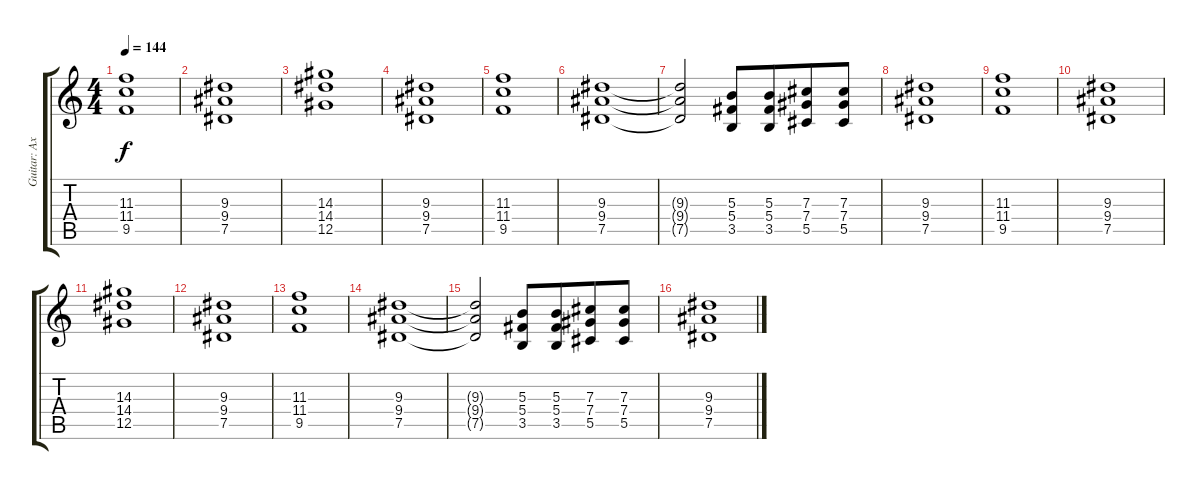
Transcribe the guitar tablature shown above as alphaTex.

\track ("Guitar: Axel" "Guitar: Ax") {instrument acousticguitarsteel}
\staff {score tabs}
\tuning (Eb4 Bb3 Gb3 Db3 Ab2 Eb2) {hide}
\ts (4 4)
\tempo 144
\clef g2
\ks c
(11.3 11.4 9.5).1{dy f} |
(9.3 9.4 7.5).1 |
(14.3 14.4 12.5).1 |
(9.3 9.4 7.5).1 |
(11.3 11.4 9.5).1 |
(9.3 9.4 7.5).1 |
(9.3{t} 9.4{t} 7.5{t}).2 (5.3 5.4 3.5).8 (5.3 5.4 3.5).8{beam merge} (7.3 7.4 5.5).8 (7.3 7.4 5.5).8 |
(9.3 9.4 7.5).1 |
(11.3 11.4 9.5).1 |
(9.3 9.4 7.5).1 |
(14.3 14.4 12.5).1 |
(9.3 9.4 7.5).1 |
(11.3 11.4 9.5).1 |
(9.3 9.4 7.5).1 |
(9.3{t} 9.4{t} 7.5{t}).2 (5.3 5.4 3.5).8 (5.3 5.4 3.5).8{beam merge} (7.3 7.4 5.5).8 (7.3 7.4 5.5).8 |
(9.3 9.4 7.5).1
